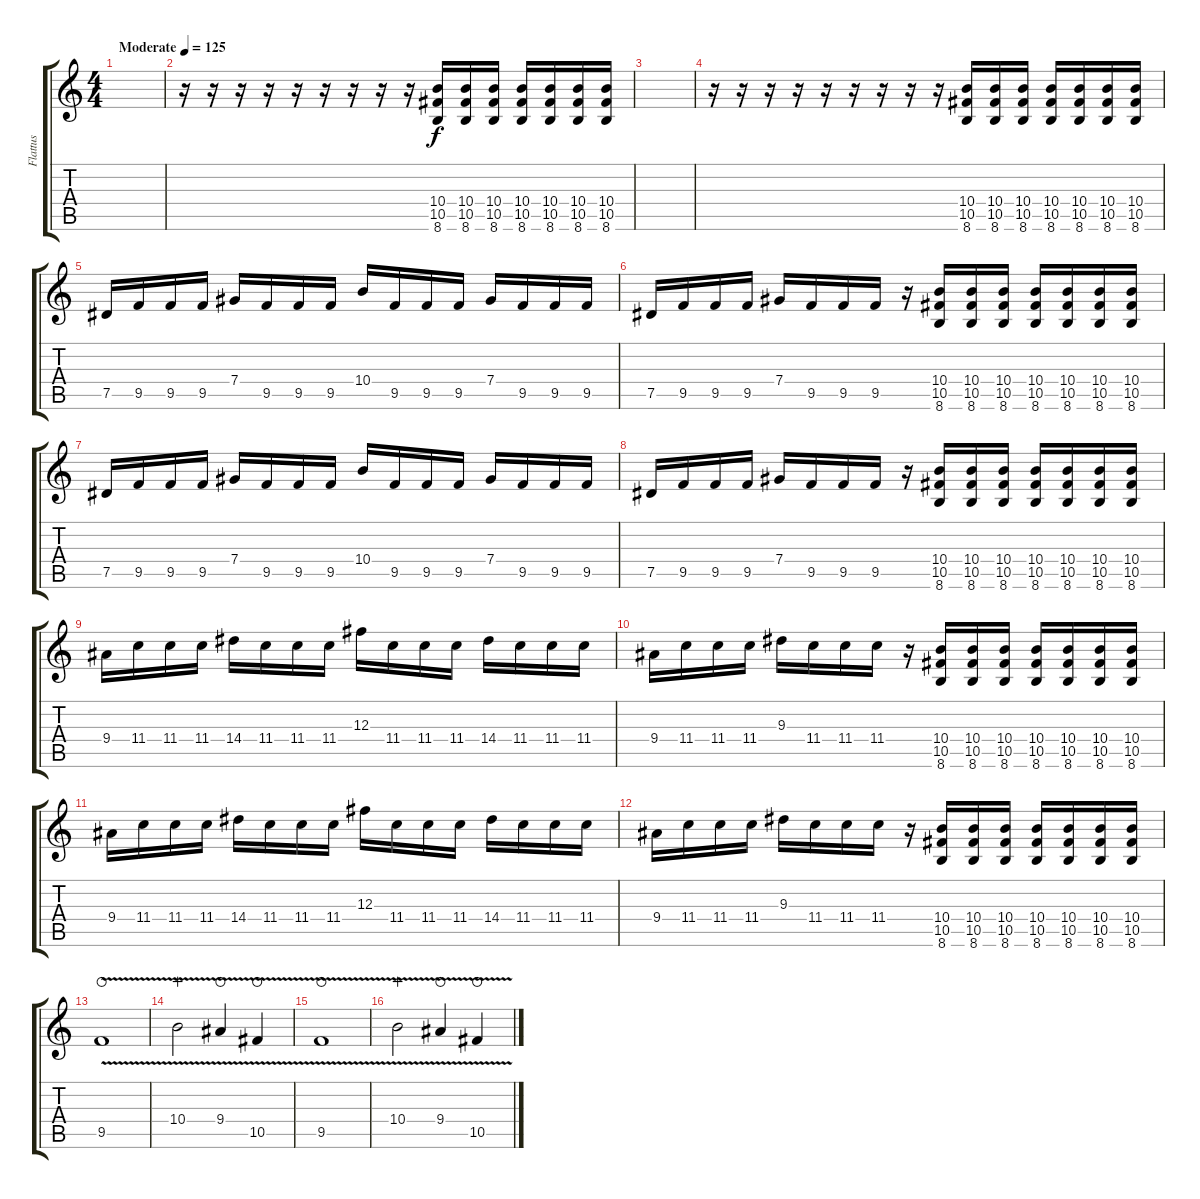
\track ("Flattus" "Flattus") {instrument distortionguitar}
\staff {score tabs}
\tuning (Eb4 Bb3 Gb3 Db3 Ab2 Eb2) {hide}
\ts (4 4)
\tempo (125 "Moderate")
\clef g2
\ks c
|
r.16 r.16 r.16 r.16 r.16 r.16 r.16 r.16 r.16 (10.4 10.5 8.6).16 (10.4 10.5 8.6).16 (10.4 10.5 8.6).16 (10.4 10.5 8.6).16 (10.4 10.5 8.6).16 (10.4 10.5 8.6).16 (10.4 10.5 8.6).16 |
|
r.16 r.16 r.16 r.16 r.16 r.16 r.16 r.16 r.16 (10.4 10.5 8.6).16 (10.4 10.5 8.6).16 (10.4 10.5 8.6).16 (10.4 10.5 8.6).16 (10.4 10.5 8.6).16 (10.4 10.5 8.6).16 (10.4 10.5 8.6).16 |
7.5.16 9.5.16 9.5.16 9.5.16 7.4.16 9.5.16 9.5.16 9.5.16 10.4.16 9.5.16 9.5.16 9.5.16 7.4.16 9.5.16 9.5.16 9.5.16 |
7.5.16 9.5.16 9.5.16 9.5.16 7.4.16 9.5.16 9.5.16 9.5.16 r.16 (10.4 10.5 8.6).16 (10.4 10.5 8.6).16 (10.4 10.5 8.6).16 (10.4 10.5 8.6).16 (10.4 10.5 8.6).16 (10.4 10.5 8.6).16 (10.4 10.5 8.6).16 |
7.5.16 9.5.16 9.5.16 9.5.16 7.4.16 9.5.16 9.5.16 9.5.16 10.4.16 9.5.16 9.5.16 9.5.16 7.4.16 9.5.16 9.5.16 9.5.16 |
7.5.16 9.5.16 9.5.16 9.5.16 7.4.16 9.5.16 9.5.16 9.5.16 r.16 (10.4 10.5 8.6).16 (10.4 10.5 8.6).16 (10.4 10.5 8.6).16 (10.4 10.5 8.6).16 (10.4 10.5 8.6).16 (10.4 10.5 8.6).16 (10.4 10.5 8.6).16 |
9.4.16 11.4.16 11.4.16 11.4.16 14.4.16 11.4.16 11.4.16 11.4.16 12.3.16 11.4.16 11.4.16 11.4.16 14.4.16 11.4.16 11.4.16 11.4.16 |
9.4.16 11.4.16 11.4.16 11.4.16 9.3.16 11.4.16 11.4.16 11.4.16 r.16 (10.4 10.5 8.6).16 (10.4 10.5 8.6).16 (10.4 10.5 8.6).16 (10.4 10.5 8.6).16 (10.4 10.5 8.6).16 (10.4 10.5 8.6).16 (10.4 10.5 8.6).16 |
9.4.16 11.4.16 11.4.16 11.4.16 14.4.16 11.4.16 11.4.16 11.4.16 12.3.16 11.4.16 11.4.16 11.4.16 14.4.16 11.4.16 11.4.16 11.4.16 |
9.4.16 11.4.16 11.4.16 11.4.16 9.3.16 11.4.16 11.4.16 11.4.16 r.16 (10.4 10.5 8.6).16 (10.4 10.5 8.6).16 (10.4 10.5 8.6).16 (10.4 10.5 8.6).16 (10.4 10.5 8.6).16 (10.4 10.5 8.6).16 (10.4 10.5 8.6).16 |
9.5{v}.1{waho} |
10.4{v}.2{wahc} 9.4{v}.4{waho} 10.5{v}.4{waho} |
9.5{v}.1{waho} |
10.4{v}.2{wahc} 9.4{v}.4{waho} 10.5{v}.4{waho}
